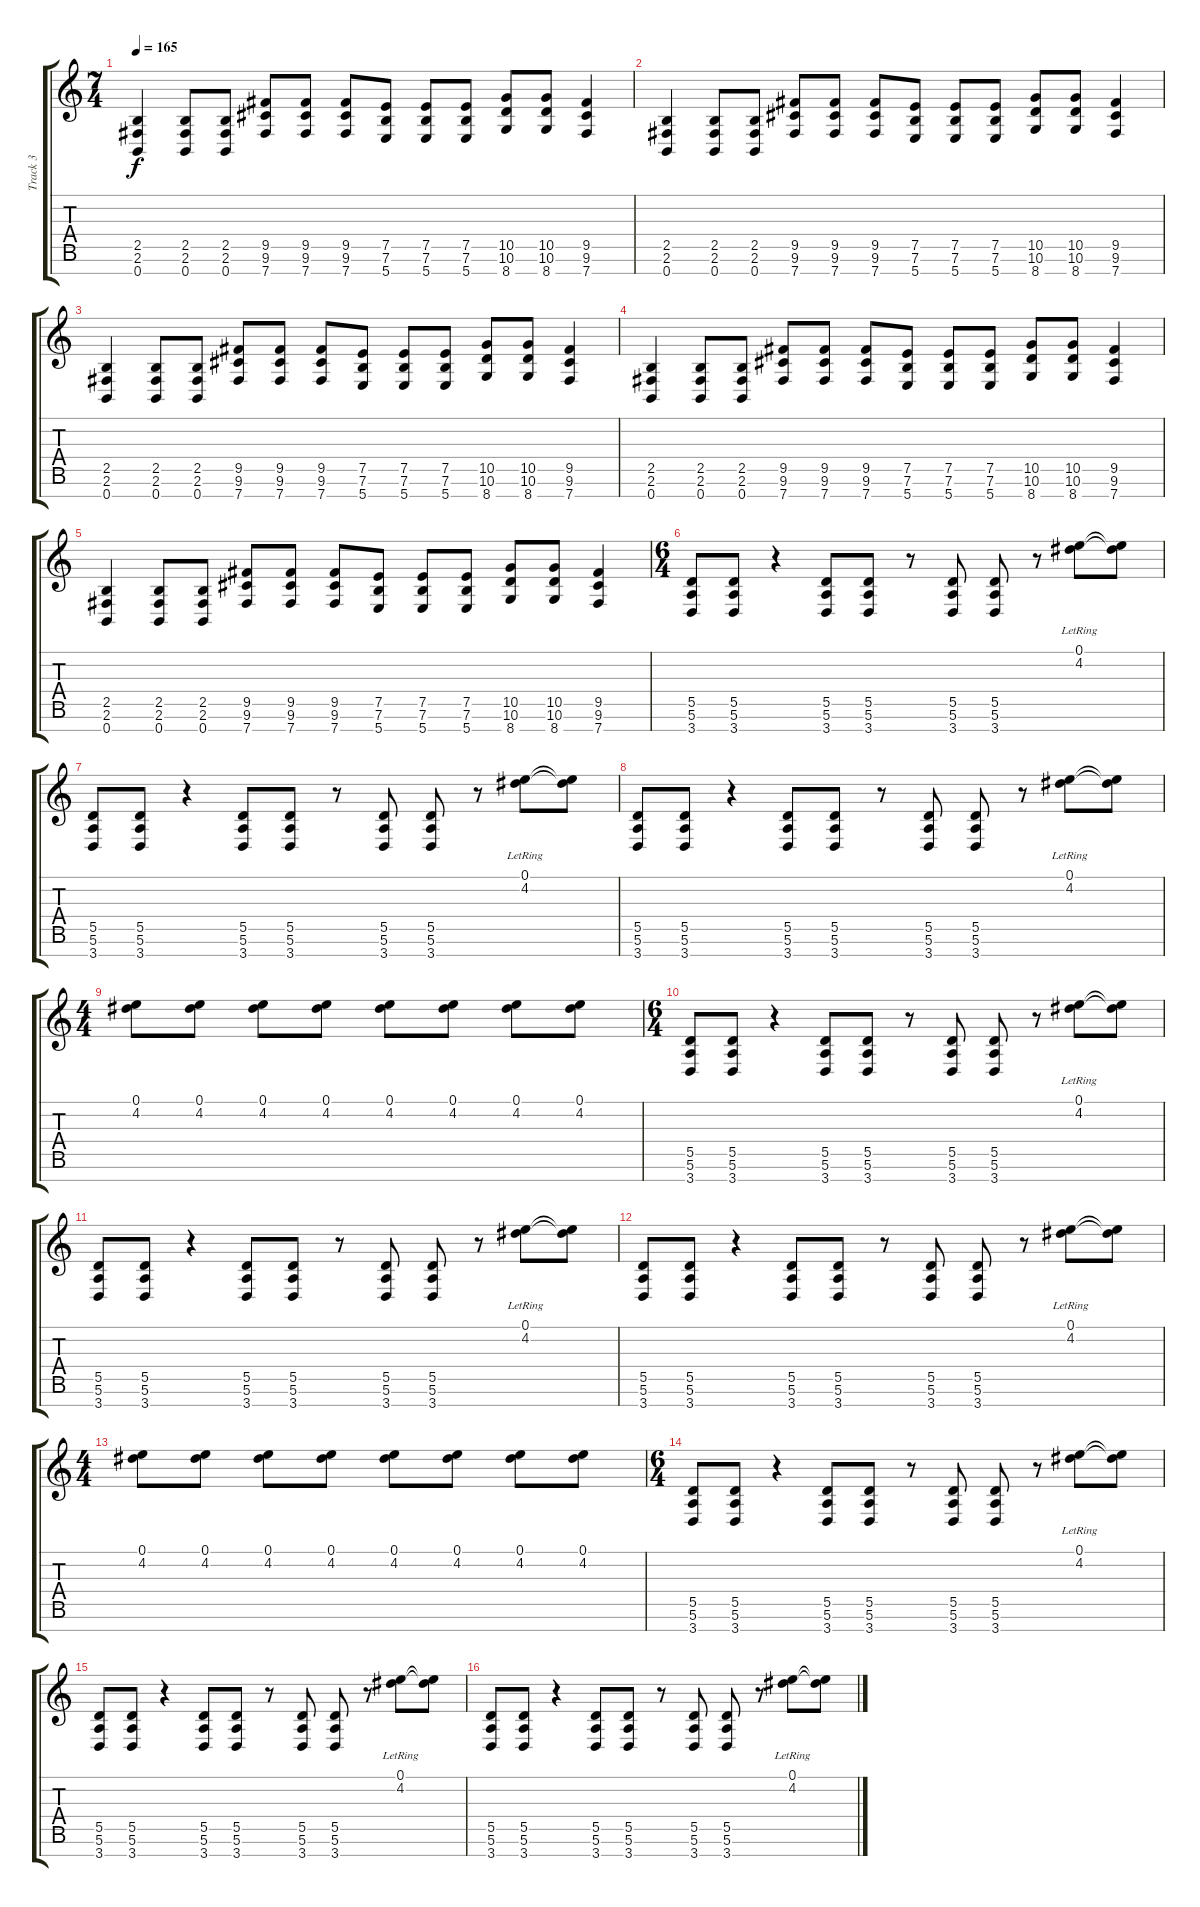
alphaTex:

\track ("Track 3" "Track 3") {instrument overdrivenguitar}
\staff {score tabs}
\tuning (E4 B3 G3 D3 A2 E2 B1) {hide}
\ts (7 4)
\tempo 165
\clef g2
\ks c
(2.5 2.6 0.7).4{dy f} (2.5 2.6 0.7).8 (2.5 2.6 0.7).8 (9.5 9.6 7.7).8 (9.5 9.6 7.7).8 (9.5 9.6 7.7).8 (7.5 7.6 5.7).8 (7.5 7.6 5.7).8 (7.5 7.6 5.7).8 (10.5 10.6 8.7).8 (10.5 10.6 8.7).8 (9.5 9.6 7.7).4 |
(2.5 2.6 0.7).4 (2.5 2.6 0.7).8 (2.5 2.6 0.7).8 (9.5 9.6 7.7).8 (9.5 9.6 7.7).8 (9.5 9.6 7.7).8 (7.5 7.6 5.7).8 (7.5 7.6 5.7).8 (7.5 7.6 5.7).8 (10.5 10.6 8.7).8 (10.5 10.6 8.7).8 (9.5 9.6 7.7).4 |
(2.5 2.6 0.7).4 (2.5 2.6 0.7).8 (2.5 2.6 0.7).8 (9.5 9.6 7.7).8 (9.5 9.6 7.7).8 (9.5 9.6 7.7).8 (7.5 7.6 5.7).8 (7.5 7.6 5.7).8 (7.5 7.6 5.7).8 (10.5 10.6 8.7).8 (10.5 10.6 8.7).8 (9.5 9.6 7.7).4 |
(2.5 2.6 0.7).4 (2.5 2.6 0.7).8 (2.5 2.6 0.7).8 (9.5 9.6 7.7).8 (9.5 9.6 7.7).8 (9.5 9.6 7.7).8 (7.5 7.6 5.7).8 (7.5 7.6 5.7).8 (7.5 7.6 5.7).8 (10.5 10.6 8.7).8 (10.5 10.6 8.7).8 (9.5 9.6 7.7).4 |
(2.5 2.6 0.7).4 (2.5 2.6 0.7).8 (2.5 2.6 0.7).8 (9.5 9.6 7.7).8 (9.5 9.6 7.7).8 (9.5 9.6 7.7).8 (7.5 7.6 5.7).8 (7.5 7.6 5.7).8 (7.5 7.6 5.7).8 (10.5 10.6 8.7).8 (10.5 10.6 8.7).8 (9.5 9.6 7.7).4 |
\ts (6 4)
(5.5 5.6 3.7).8 (5.5 5.6 3.7).8 r.4 (5.5 5.6 3.7).8 (5.5 5.6 3.7).8 r.8 (5.5 5.6 3.7).8 (5.5 5.6 3.7).8 r.8 (0.1{lr} 4.2{lr}).8 (0.1{t} 4.2{t}).8 |
(5.5 5.6 3.7).8 (5.5 5.6 3.7).8 r.4 (5.5 5.6 3.7).8 (5.5 5.6 3.7).8 r.8 (5.5 5.6 3.7).8 (5.5 5.6 3.7).8 r.8 (0.1{lr} 4.2{lr}).8 (0.1{t} 4.2{t}).8 |
(5.5 5.6 3.7).8 (5.5 5.6 3.7).8 r.4 (5.5 5.6 3.7).8 (5.5 5.6 3.7).8 r.8 (5.5 5.6 3.7).8 (5.5 5.6 3.7).8 r.8 (0.1{lr} 4.2{lr}).8 (0.1{t} 4.2{t}).8 |
\ts (4 4)
(0.1 4.2).8 (0.1 4.2).8 (0.1 4.2).8 (0.1 4.2).8 (0.1 4.2).8 (0.1 4.2).8 (0.1 4.2).8 (0.1 4.2).8 |
\ts (6 4)
(5.5 5.6 3.7).8 (5.5 5.6 3.7).8 r.4 (5.5 5.6 3.7).8 (5.5 5.6 3.7).8 r.8 (5.5 5.6 3.7).8 (5.5 5.6 3.7).8 r.8 (0.1{lr} 4.2{lr}).8 (0.1{t} 4.2{t}).8 |
(5.5 5.6 3.7).8 (5.5 5.6 3.7).8 r.4 (5.5 5.6 3.7).8 (5.5 5.6 3.7).8 r.8 (5.5 5.6 3.7).8 (5.5 5.6 3.7).8 r.8 (0.1{lr} 4.2{lr}).8 (0.1{t} 4.2{t}).8 |
(5.5 5.6 3.7).8 (5.5 5.6 3.7).8 r.4 (5.5 5.6 3.7).8 (5.5 5.6 3.7).8 r.8 (5.5 5.6 3.7).8 (5.5 5.6 3.7).8 r.8 (0.1{lr} 4.2{lr}).8 (0.1{t} 4.2{t}).8 |
\ts (4 4)
(0.1 4.2).8 (0.1 4.2).8 (0.1 4.2).8 (0.1 4.2).8 (0.1 4.2).8 (0.1 4.2).8 (0.1 4.2).8 (0.1 4.2).8 |
\ts (6 4)
(5.5 5.6 3.7).8 (5.5 5.6 3.7).8 r.4 (5.5 5.6 3.7).8 (5.5 5.6 3.7).8 r.8 (5.5 5.6 3.7).8 (5.5 5.6 3.7).8 r.8 (0.1{lr} 4.2{lr}).8 (0.1{t} 4.2{t}).8 |
(5.5 5.6 3.7).8 (5.5 5.6 3.7).8 r.4 (5.5 5.6 3.7).8 (5.5 5.6 3.7).8 r.8 (5.5 5.6 3.7).8 (5.5 5.6 3.7).8 r.8 (0.1{lr} 4.2{lr}).8 (0.1{t} 4.2{t}).8 |
(5.5 5.6 3.7).8 (5.5 5.6 3.7).8 r.4 (5.5 5.6 3.7).8 (5.5 5.6 3.7).8 r.8 (5.5 5.6 3.7).8 (5.5 5.6 3.7).8 r.8 (0.1{lr} 4.2{lr}).8 (0.1{t} 4.2{t}).8
